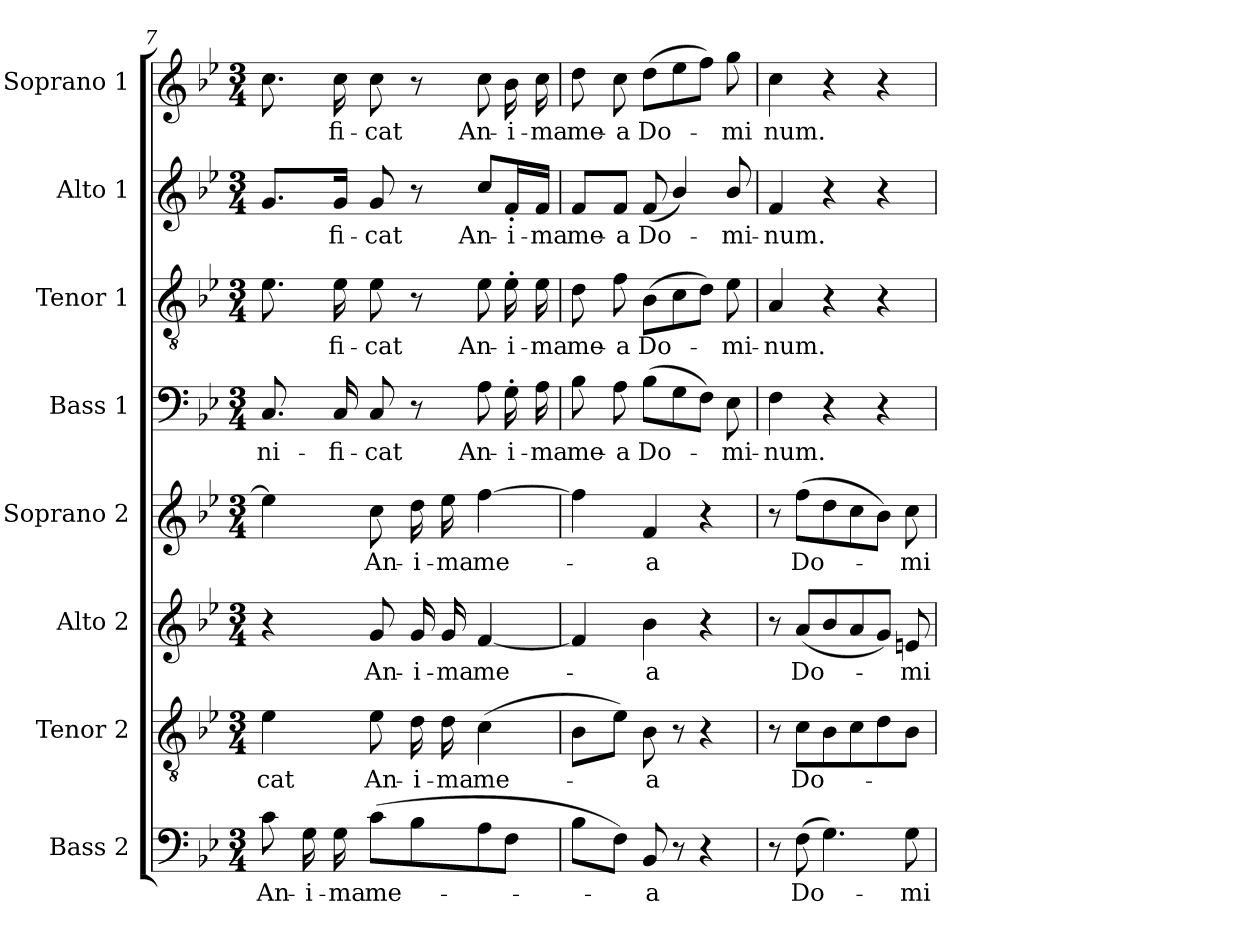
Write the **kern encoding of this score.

**kern	**text	**kern	**text	**kern	**text	**kern	**text	**kern	**text	**kern	**text	**kern	**text	**kern	**text
*part8	*part8	*part7	*part7	*part6	*part6	*part5	*part5	*part4	*part4	*part3	*part3	*part2	*part2	*part1	*part1
*staff8	*staff8	*staff7	*staff7	*staff6	*staff6	*staff5	*staff5	*staff4	*staff4	*staff3	*staff3	*staff2	*staff2	*staff1	*staff1
*I"Bass 2	*	*I"Tenor 2	*	*I"Alto 2	*	*I"Soprano 2	*	*I"Bass 1	*	*I"Tenor 1	*	*I"Alto 1	*	*I"Soprano 1	*
*I'B 2.	*	*I'T 2.	*	*I'A 2.	*	*I'S 2.	*	*I'B 1.	*	*I'T 1.	*	*I'A 1.	*	*I'S 1.	*
*clefF4	*	*clefGv2	*	*clefG2	*	*clefG2	*	*clefF4	*	*clefGv2	*	*clefG2	*	*clefG2	*
*	*	*ITrd7c12	*	*	*	*	*	*	*	*ITrd7c12	*	*	*	*	*
*k[b-e-]	*	*k[b-e-]	*	*k[b-e-]	*	*k[b-e-]	*	*k[b-e-]	*	*k[b-e-]	*	*k[b-e-]	*	*k[b-e-]	*
*B-:	*	*B-:	*	*B-:	*	*B-:	*	*B-:	*	*B-:	*	*B-:	*	*B-:	*
*M3/4	*	*M3/4	*	*M3/4	*	*M3/4	*	*M3/4	*	*M3/4	*	*M3/4	*	*M3/4	*
=7	=7	=7	=7	=7	=7	=7	=7	=7	=7	=7	=7	=7	=7	=7	=7
!	!LO:LY:b:color=#000000	!	!	!	!	!	!	!	!	!	!	!	!	!	!
!	!	!	!LO:LY:b:color=#000000	!	!	!	!	!	!	!	!	!	!	!	!
!	!	!	!	!	!	!	!	!	!LO:LY:b:color=#000000	!	!	!	!	!	!
8ci\	An-	4E-i\	-cat	4r	.	4ee-i\]	.	8.Ci/	-ni-	8.E-i\	.	8.gi/L	.	8.cci\	.
!	!LO:LY:b:color=#000000	!	!	!	!	!	!	!	!	!	!	!	!	!	!
16Gi\	-i-	.	.	.	.	.	.	.	.	.	.	.	.	.	.
!	!LO:LY:b:color=#000000	!	!	!	!	!	!	!	!	!	!	!	!	!	!
!	!	!	!	!	!	!	!	!	!LO:LY:b:color=#000000	!	!	!	!	!	!
!	!	!	!	!	!	!	!	!	!	!	!LO:LY:b:color=#000000	!	!	!	!
!	!	!	!	!	!	!	!	!	!	!	!	!	!LO:LY:b:color=#000000	!	!
!	!	!	!	!	!	!	!	!	!	!	!	!	!	!	!LO:LY:b:color=#000000
16Gi\	-ma	.	.	.	.	.	.	16Ci/	-fi-	16E-i\	-fi-	16gi/Jk	-fi-	16cci\	-fi-
!	!LO:LY:b:color=#000000	!	!	!	!	!	!	!	!	!	!	!	!	!	!
!	!	!	!LO:LY:b:color=#000000	!	!	!	!	!	!	!	!	!	!	!	!
!	!	!	!	!	!LO:LY:b:color=#000000	!	!	!	!	!	!	!	!	!	!
!	!	!	!	!	!	!	!LO:LY:b:color=#000000	!	!	!	!	!	!	!	!
!	!	!	!	!	!	!	!	!	!LO:LY:b:color=#000000	!	!	!	!	!	!
!	!	!	!	!	!	!	!	!	!	!	!LO:LY:b:color=#000000	!	!	!	!
!	!	!	!	!	!	!	!	!	!	!	!	!	!LO:LY:b:color=#000000	!	!
!	!	!	!	!	!	!	!	!	!	!	!	!	!	!	!LO:LY:b:color=#000000
(8ci\L	me-	8E-i\	An-	8gi/	An-	8cci\	An-	8Ci/	-cat	8E-i\	-cat	8gi/	-cat	8cci\	-cat
!	!	!	!LO:LY:b:color=#000000	!	!	!	!	!	!	!	!	!	!	!	!
!	!	!	!	!	!LO:LY:b:color=#000000	!	!	!	!	!	!	!	!	!	!
!	!	!	!	!	!	!	!LO:LY:b:color=#000000	!	!	!	!	!	!	!	!
8B-i\	.	16Di\	-i-	16gi/	-i-	16ddi\	-i-	8r	.	8r	.	8r	.	8r	.
!	!	!	!LO:LY:b:color=#000000	!	!	!	!	!	!	!	!	!	!	!	!
!	!	!	!	!	!LO:LY:b:color=#000000	!	!	!	!	!	!	!	!	!	!
!	!	!	!	!	!	!	!LO:LY:b:color=#000000	!	!	!	!	!	!	!	!
.	.	16Di\	-ma	16gi/	-ma	16ee-i\	-ma	.	.	.	.	.	.	.	.
!	!	!	!LO:LY:b:color=#000000	!	!	!	!	!	!	!	!	!	!	!	!
!	!	!	!	!	!LO:LY:b:color=#000000	!	!	!	!	!	!	!	!	!	!
!	!	!	!	!	!	!	!LO:LY:b:color=#000000	!	!	!	!	!	!	!	!
!	!	!	!	!	!	!	!	!	!LO:LY:b:color=#000000	!	!	!	!	!	!
!	!	!	!	!	!	!	!	!	!	!	!LO:LY:b:color=#000000	!	!	!	!
!	!	!	!	!	!	!	!	!	!	!	!	!	!LO:LY:b:color=#000000	!	!
!	!	!	!	!	!	!	!	!	!	!	!	!	!	!	!LO:LY:b:color=#000000
8Ai\	.	(4Ci\	me-	[4fi/	me-	[4ffi\	me-	8Ai\	An-	8E-i\	An-	8cci/L	An-	8cci\	An-
!	!	!	!	!	!	!	!	!	!LO:LY:b:color=#000000	!	!	!	!	!	!
!	!	!	!	!	!	!	!	!	!	!	!LO:LY:b:color=#000000	!	!	!	!
!	!	!	!	!	!	!	!	!	!	!	!	!	!LO:LY:b:color=#000000	!	!
!	!	!	!	!	!	!	!	!	!	!	!	!	!	!	!LO:LY:b:color=#000000
8Fi\J	.	.	.	.	.	.	.	16G'i\	-i-	16E-'i\	-i-	16f'i/L	-i-	16b-i\	-i-
!	!	!	!	!	!	!	!	!	!LO:LY:b:color=#000000	!	!	!	!	!	!
!	!	!	!	!	!	!	!	!	!	!	!LO:LY:b:color=#000000	!	!	!	!
!	!	!	!	!	!	!	!	!	!	!	!	!	!LO:LY:b:color=#000000	!	!
!	!	!	!	!	!	!	!	!	!	!	!	!	!	!	!LO:LY:b:color=#000000
.	.	.	.	.	.	.	.	16Ai\	-ma	16E-i\	-ma	16fi/JJ	-ma	16cci\	-ma
!!LO:LB:g=z
=8	=8	=8	=8	=8	=8	=8	=8	=8	=8	=8	=8	=8	=8	=8	=8
!	!	!	!	!	!	!	!	!	!LO:LY:b:color=#000000	!	!	!	!	!	!
!	!	!	!	!	!	!	!	!	!	!	!LO:LY:b:color=#000000	!	!	!	!
!	!	!	!	!	!	!	!	!	!	!	!	!	!LO:LY:b:color=#000000	!	!
!	!	!	!	!	!	!	!	!	!	!	!	!	!	!	!LO:LY:b:color=#000000
8B-i\L	.	8BB-i\L	.	4fi/]	.	4ffi\]	.	8B-i\	me-	8Di\	me-	8fi/L	me-	8ddi\	me-
!	!	!	!	!	!	!	!	!	!LO:LY:b:color=#000000	!	!	!	!	!	!
!	!	!	!	!	!	!	!	!	!	!	!LO:LY:b:color=#000000	!	!	!	!
!	!	!	!	!	!	!	!	!	!	!	!	!	!LO:LY:b:color=#000000	!	!
!	!	!	!	!	!	!	!	!	!	!	!	!	!	!	!LO:LY:b:color=#000000
8Fi\J)	.	8E-i\J)	.	.	.	.	.	8Ai\	-a	8Fi\	-a	8fi/J	-a	8cci\	-a
!	!LO:LY:b:color=#000000	!	!	!	!	!	!	!	!	!	!	!	!	!	!
!	!	!	!LO:LY:b:color=#000000	!	!	!	!	!	!	!	!	!	!	!	!
!	!	!	!	!	!LO:LY:b:color=#000000	!	!	!	!	!	!	!	!	!	!
!	!	!	!	!	!	!	!LO:LY:b:color=#000000	!	!	!	!	!	!	!	!
!	!	!	!	!	!	!	!	!	!LO:LY:b:color=#000000	!	!	!	!	!	!
!	!	!	!	!	!	!	!	!	!	!	!LO:LY:b:color=#000000	!	!	!	!
!	!	!	!	!	!	!	!	!	!	!	!	!	!LO:LY:b:color=#000000	!	!
!	!	!	!	!	!	!	!	!	!	!	!	!	!	!	!LO:LY:b:color=#000000
8BB-i/	-a	8BB-i\	-a	4b-i\	-a	4fi/	-a	(8B-i\L	Do-	(8BB-i\L	Do-	(8fi/	Do-	(8ddi\L	Do-
8r	.	8r	.	.	.	.	.	8Gi\	.	8Ci\	.	4b-i/)	.	8ee-i\	.
4r	.	4r	.	4r	.	4r	.	8Fi\J)	.	8Di\J)	.	.	.	8ffi\J)	.
!	!	!	!	!	!	!	!	!	!LO:LY:b:color=#000000	!	!	!	!	!	!
!	!	!	!	!	!	!	!	!	!	!	!LO:LY:b:color=#000000	!	!	!	!
!	!	!	!	!	!	!	!	!	!	!	!	!	!LO:LY:b:color=#000000	!	!
!	!	!	!	!	!	!	!	!	!	!	!	!	!	!	!LO:LY:b:color=#000000
.	.	.	.	.	.	.	.	8E-i\	-mi-	8E-i\	-mi-	8b-i/	-mi-	8ggi\	-mi
=9	=9	=9	=9	=9	=9	=9	=9	=9	=9	=9	=9	=9	=9	=9	=9
!	!	!	!	!	!	!	!	!	!LO:LY:b:color=#000000	!	!	!	!	!	!
!	!	!	!	!	!	!	!	!	!	!	!LO:LY:b:color=#000000	!	!	!	!
!	!	!	!	!	!	!	!	!	!	!	!	!	!LO:LY:b:color=#000000	!	!
!	!	!	!	!	!	!	!	!	!	!	!	!	!	!	!LO:LY:b:color=#000000
8r	.	8r	.	8r	.	8r	.	4Fi\	-num.	4AAi/	-num.	4fi/	-num.	4cci\	num.
!	!LO:LY:b:color=#000000	!	!	!	!	!	!	!	!	!	!	!	!	!	!
!	!	!	!LO:LY:b:color=#000000	!	!	!	!	!	!	!	!	!	!	!	!
!	!	!	!	!	!LO:LY:b:color=#000000	!	!	!	!	!	!	!	!	!	!
!	!	!	!	!	!	!	!LO:LY:b:color=#000000	!	!	!	!	!	!	!	!
(8Fi\	Do-	8Ci\L	Do-	(8ai/L	Do-	(8ffi\L	Do-	.	.	.	.	.	.	.	.
4.Gi\)	.	8BB-i\	.	8b-i/	.	8ddi\	.	4r	.	4r	.	4r	.	4r	.
.	.	8Ci\	.	8ai/	.	8cci\	.	.	.	.	.	.	.	.	.
.	.	8Di\	.	8gi/J)	.	8b-i\J)	.	4r	.	4r	.	4r	.	4r	.
!	!LO:LY:b:color=#000000	!	!	!	!	!	!	!	!	!	!	!	!	!	!
!	!	!	!	!	!LO:LY:b:color=#000000	!	!	!	!	!	!	!	!	!	!
!	!	!	!	!	!	!	!LO:LY:b:color=#000000	!	!	!	!	!	!	!	!
8Gi\	-mi-	8BB-i\J	.	8eni/	-mi-	8cci\	-mi-	.	.	.	.	.	.	.	.
=	=	=	=	=	=	=	=	=	=	=	=	=	=	=	=
*-	*-	*-	*-	*-	*-	*-	*-	*-	*-	*-	*-	*-	*-	*-	*-
